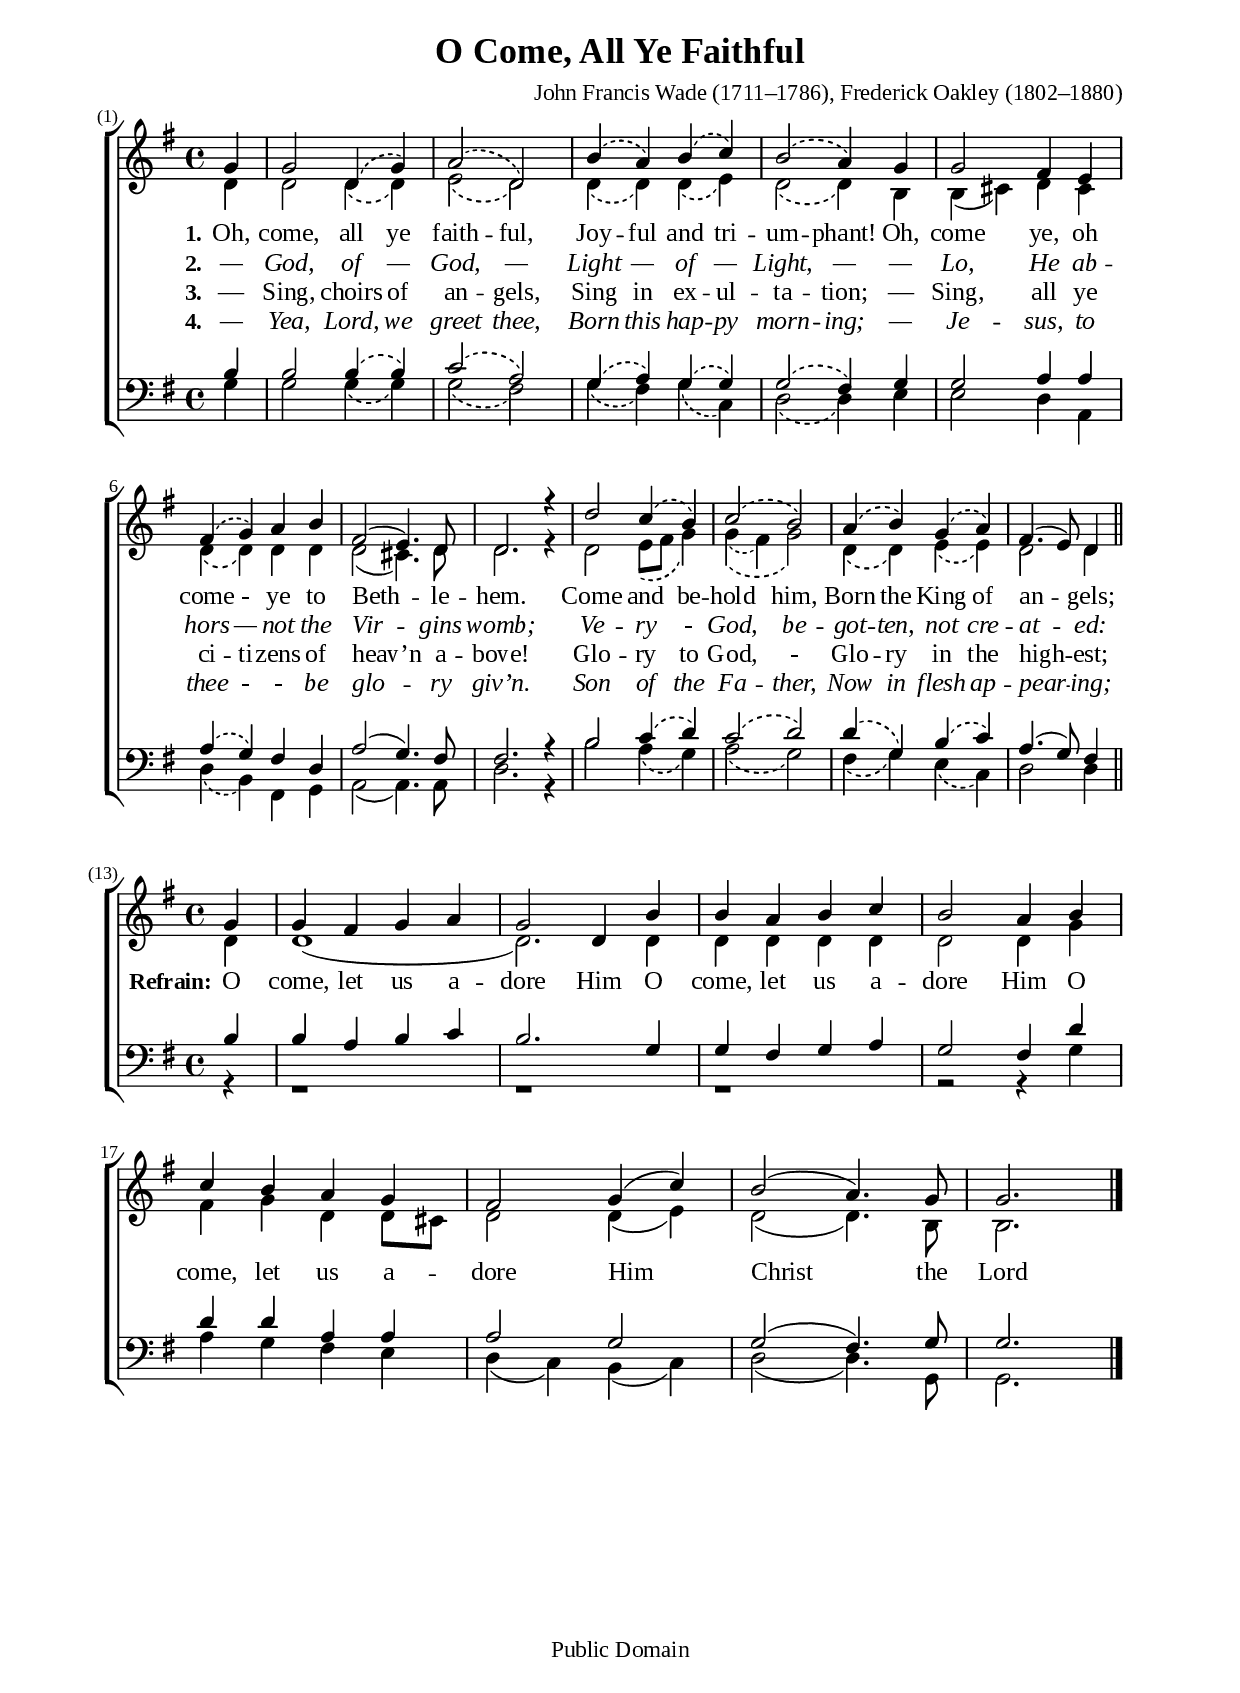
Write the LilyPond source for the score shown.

\version "2.18.2"

\header {
  title = "O Come, All Ye Faithful"
  composer = "John Francis Wade (1711–1786), Frederick Oakley (1802–1880)"
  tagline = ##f
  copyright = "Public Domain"
}

globalSettings = {
  \set Score.barNumberVisibility = #all-bar-numbers-visible
  \key g \major
  \time 4/4
}

verseSettings = {
  \phrasingSlurDashed
}

\paper {
  #(set-paper-size "a4")
  top-margin = 15\mm
  bottom-marign = 15\mm
  left-margin = 20\mm
  right-margin = 20\mm
  indent = #0
  #(define fonts
	 (make-pango-font-tree "Liberation Serif"
	 		       "Liberation Serif"
			       "Liberation Serif"
			       (/ 20 20)))
}

printItalic = \with {
  \override LyricText.font-shape = #'italic
}

% Soprano verse music
musicVerseSoprano = \relative c' {
  \partial 4 g'4 |
  %{ 01 %} g2 d4 \(g\) |
  %{ 02 %} a2 \(d,\) |
  %{ 03 %} b'4 \(a\) b \(c\) |
  %{ 04 %} b2 \(a4\) g |
  %{ 05 %} g2 fis4 e |
  %{ 06 %} fis \(g\) a b |
  %{ 07 %} fis2 (e4.) d8 |
  %{ 08 %} d2. r4 |
  %{ 09 %} d'2 c4 \(b\) |
  %{ 10 %} c2 \(b\) |
  %{ 11 %} a4 \(b\) g \(a\)
  %{ 12 %} fis4. (e8) d4 \bar "||"
}

% Alto verse music
musicVerseAlto = \relative c' {
  \partial 4 d4 |
  %{ 01 %} d2 d4 \(d\) |
  %{ 02 %} e2 \(d\) |
  %{ 03 %} d4 \(d\) d \(e\) |
  %{ 04 %} d2 \(d4\) b |
  %{ 05 %} b (cis) d cis |
  %{ 06 %} d \(d\) d d |
  %{ 07 %} d2 (cis4.) d8 |
  %{ 08 %} d2. r4 |
  %{ 09 %} d2 e8 \(fis g4\) |
  %{ 10 %} \slurDashed g \( (fis) g2 \)|
  %{ 11 %} d4 \(d\) e \(e\) |
  %{ 12 %} d2 d4 \bar "||"
}

% Tenor verse music
musicVerseTenor = \relative c' {
  \partial 4 b4 |
  %{ 01 %} b2 b4 \(b\) |
  %{ 02 %} c2 \(a\) |
  %{ 03 %} g4 \(a\) g \(g\) |
  %{ 04 %} g2 \(fis4\) g |
  %{ 05 %} g2 a4 a |
  %{ 06 %} a \(g\) fis d |
  %{ 07 %} a'2 (g4.) fis8 |
  %{ 08 %} fis2. r4 |
  %{ 09 %} b2 c4 \(d\) |
  %{ 10 %} c2 \(d\) |
  %{ 11 %} d4 \(g,\) b \(c\) |
  %{ 12 %} a4. (g8) fis4 \bar "||"
}

% Basso verse music
musicVerseBasso = \relative c' {
  \partial 4 g4 |
  %{ 01 %} g2 g4 \(g\) |
  %{ 02 %} g2 \(fis\) |
  %{ 03 %} g4 \(fis\) g \(c,\) |
  %{ 04 %} d2 \(d4\) e |
  %{ 05 %} e2 d4 a |
  %{ 06 %} d \(b\) fis g |
  %{ 07 %} a2 (a4.) a8 |
  %{ 08 %} d2. r4 |
  %{ 09 %} b'2 a4 \(g\) |
  %{ 10 %} a2 \(g\) |
  %{ 11 %} fis4 \(g\) e \(c\) |
  %{ 12 %} d2 d4 \bar "||"
}

% Soprano chorus music
musicChorusSoprano = \relative c' {
  \set Score.currentBarNumber = #13
  \partial 4 g'4 |
  %{ 13 %} g fis g a |
  %{ 14 %} g2 d4 b' |
  %{ 15 %} b a b c |
  %{ 16 %} b2 a4 b |
  %{ 17 %} c b a g |
  %{ 18 %} fis2 g4 (c) |
  %{ 19 %} b2 (a4.) g8 |
  %{ 20 %} g2. \bar "|."
}

% Alto chorus music
musicChorusAlto = \relative c' {
  \partial 4 d4 |
  %{ 13 %} d1 ( |
  %{ 14 %} d2. ) d4 |
  %{ 15 %} d d d d |
  %{ 16 %} d2 d4 g |
  %{ 17 %} fis g d d8 cis |
  %{ 18 %} d2 d4 (e) |
  %{ 19 %} d2 (d4.) b8 |
  %{ 20 %} b2. \bar "|."
}

% Tenor chorus music
musicChorusTenor = \relative c' {
  \partial 4 b4 |
  %{ 13 %} b a b c |
  %{ 14 %} b2. g4 |
  %{ 15 %} g fis g a |
  %{ 16 %} g2 fis4 d' |
  %{ 17 %} d d a a |
  %{ 18 %} a2 g |
  %{ 19 %} g (fis4.) g8 |
  %{ 20 %} g2. \bar "|."
}

% Basso chorus music
musicChorusBasso = \relative c' {
  \partial 4 r4 |
  %{ 13 %} r1 |
  %{ 14 %} r1 |
  %{ 15 %} r1 |
  %{ 16 %} r2 r4 g |
  %{ 17 %} a g fis e |
  %{ 18 %} d (c) b (c) |
  %{ 19 %} d2 (d4.) g,8 |
  %{ 20 %} g2. \bar "|."
}

% 10. Verse lyrics
lyricVerseOne = \lyricmode {
  \set stanza = #"1."
  Oh, come, all ye faith -- ful,
  Joy -- ful and tri -- um -- phant!
  Oh, come ye, oh come - ye to Beth -- le -- hem.
  Come and be -- hold him,
  Born the King of an -- gels;
}

lyricVerseTwo = \lyricmode {
  \set stanza = #"2."
  — God, of — God,
  — Light — of — Light, —
  — Lo, He ab -- hors — not the Vir -- gins womb;
  Ve -- ry - God, be -- got -- ten, not cre -- at -- ed:
}

lyricVerseThree = \lyricmode {
  \set stanza = #"3."
  — Sing, choirs of an -- gels,
  Sing in ex -- ul -- ta -- tion;
  — Sing, all ye ci -- ti -- zens of heav’n a -- bove!
  Glo -- ry to God, -
  Glo -- ry in the high -- est;
}

lyricVerseFour = \lyricmode {
  \set stanza = #"4."
  — Yea, Lord, we greet thee,
  Born this hap -- py morn -- ing;
  — Je -- sus, to thee - - be glo -- ry giv’n.
  Son of the Fa -- ther,
  Now in flesh ap -- pear -- ing;
}

% 11. Chorus lyrics
lyricChorus = \lyricmode {
  \set stanza = #"Refrain:"
  O come, let us a -- dore Him
  O come, let us a -- dore Him
  O come, let us a -- dore Him
  Christ the Lord
}

% 12. Layout
\score {
    \new ChoirStaff <<
      \new Staff <<
        \clef "treble"
        \new Voice = "soprano" {
          \voiceOne \globalSettings \verseSettings \stemUp \slurUp \musicVerseSoprano
        }
        \new Voice = "alto" {
          \voiceTwo \globalSettings \verseSettings \stemDown \slurDown \musicVerseAlto
        }
      >>
      \new Lyrics \lyricsto soprano \lyricVerseOne
      \new Lyrics \printItalic \lyricsto soprano \lyricVerseTwo
      \new Lyrics \lyricsto soprano \lyricVerseThree
      \new Lyrics \printItalic \lyricsto soprano \lyricVerseFour
      \new Staff <<
        \clef "bass"
        \new Voice = "tenor" {
          \voiceOne \globalSettings \verseSettings \stemUp \slurUp \musicVerseTenor
        }
        \new Voice = "basso" {
          \voiceTwo \globalSettings \verseSettings \stemDown \slurDown \musicVerseBasso
        }
      >>
    >>
}

\score {
    \new ChoirStaff <<
      \new Staff <<
        \clef "treble"
        \new Voice = "soprano" {
          \voiceOne \globalSettings \stemUp \slurUp \musicChorusSoprano
        }
        \new Voice = "alto" {
          \voiceTwo \globalSettings \stemDown \slurDown \musicChorusAlto
        }
      >>
      \new Lyrics \lyricsto soprano \lyricChorus
      \new Staff <<
        \clef "bass"
        \new Voice = "tenor" {
          \voiceOne \globalSettings \stemUp \slurUp \musicChorusTenor
        }
        \new Voice = "basso" {
          \voiceTwo \globalSettings \stemDown \slurDown \musicChorusBasso
        }
      >>
    >>
}
